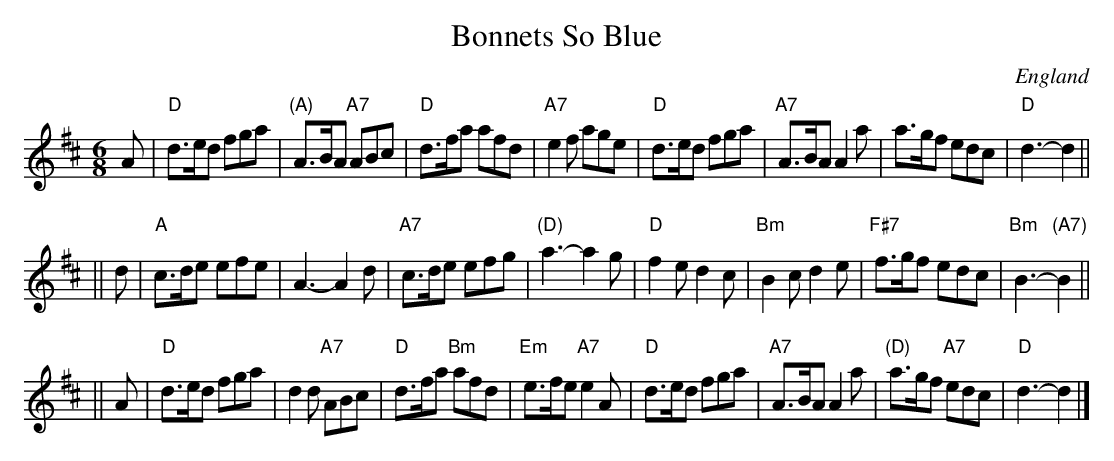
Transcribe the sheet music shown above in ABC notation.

X:1
T: Bonnets So Blue
O: England
M: 6/8
L: 1/8
K: D
A \
| "D"d>ed fga | "(A)"A>BA "A7"ABc | "D"d>fa afd | "A7"e2f age \
| "D"d>ed fga | "A7"A>BA A2a | a>gf edc | "D"d3- d2 ||
|| d \
| "A"c>de efe | A3- A2d | "A7"c>de efg | "(D)"a3- a2g \
| "D"f2e d2c | "Bm"B2c d2e | "F#7"f>gf edc | "Bm"B3- "(A7)"B2 ||
|| A \
| "D"d>ed fga | d2d "A7"ABc | "D"d>fa "Bm"afd | "Em"e>fe "A7"e2A \
| "D"d>ed fga | "A7"A>BA A2a | "(D)"a>gf "A7"edc | "D"d3- d2 |]
